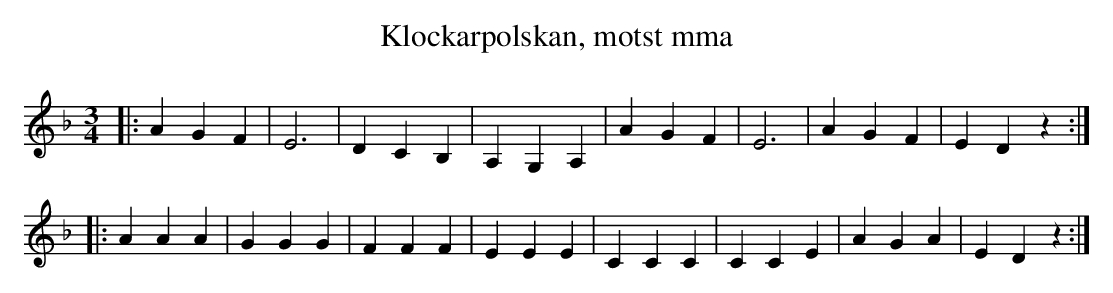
X:1
T:Klockarpolskan, motst mma
M:3/4
L:1/4
K:Dm
|: AGF | E3 | D C B, | A,G,A, | AGF | E3 | AGF | E D z :|
|: AAA | GGG | FFF | EEE | CCC | CCE | AGA | E D z :|
V:2
